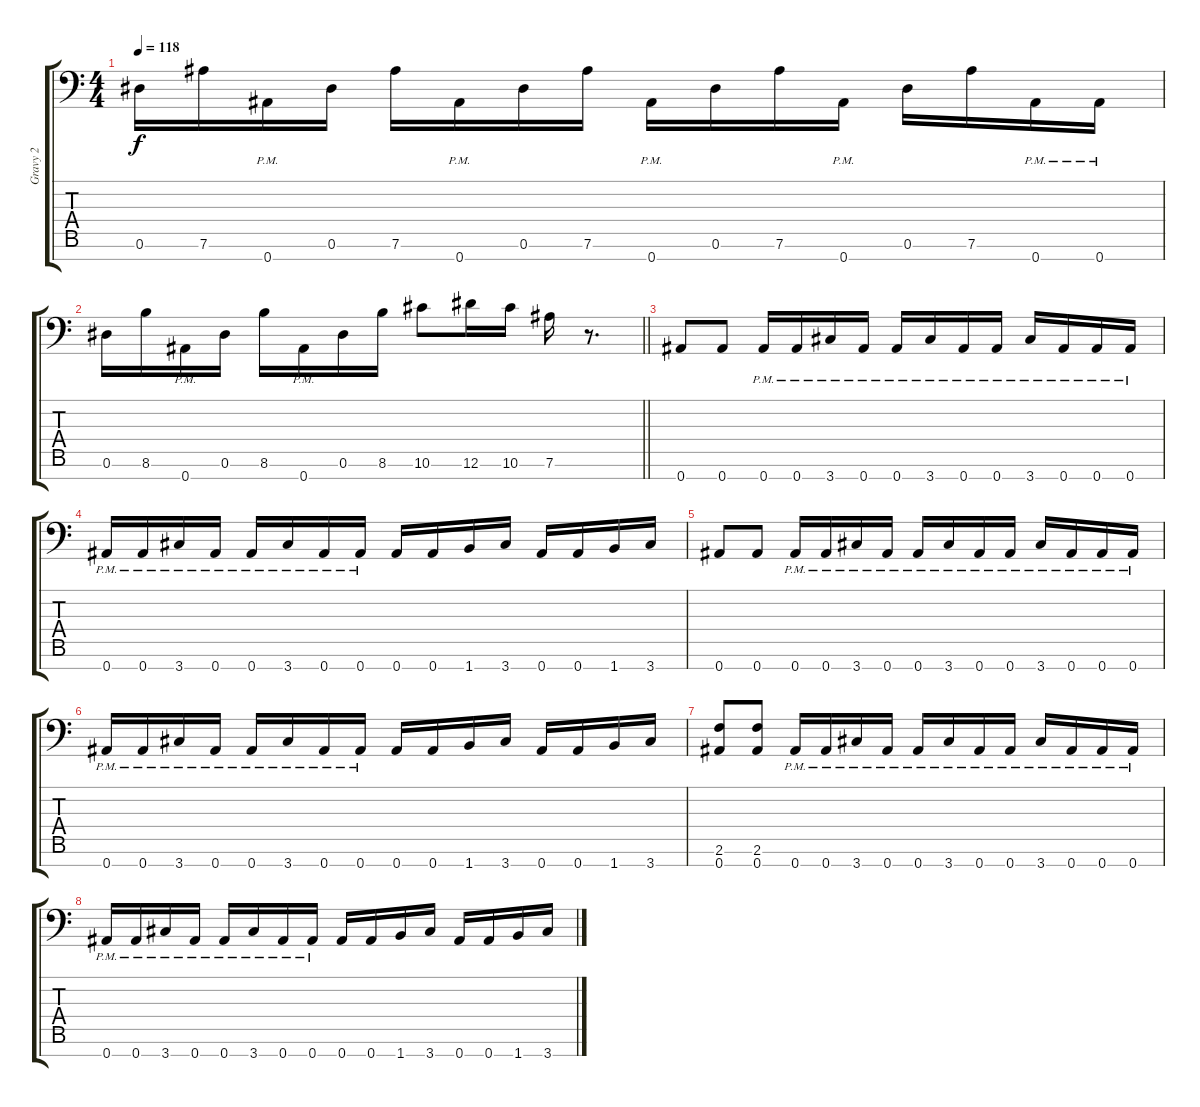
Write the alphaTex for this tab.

\track ("Gravy 2" "Gravy 2") {instrument distortionguitar}
\staff {score tabs}
\tuning (Eb4 Bb3 Gb3 Db3 Ab2 Eb2 Bb1) {hide}
\ts (4 4)
\tempo 118
\clef f4
\ks c
0.6.16{dy f} 7.6.16 0.7{pm}.16 0.6.16 7.6.16 0.7{pm}.16 0.6.16 7.6.16 0.7{pm}.16 0.6.16 7.6.16 0.7{pm}.16 0.6.16 7.6.16 0.7{pm}.16 0.7{pm}.16 |
\barLineRight lightlight
0.6.16 8.6.16 0.7{pm}.16 0.6.16 8.6.16 0.7{pm}.16 0.6.16 8.6.16 10.6.8 12.6.16 10.6.16 7.6.16 r.8{d} |
0.7.8 0.7.8 0.7{pm}.16 0.7{pm}.16 3.7{pm}.16 0.7{pm}.16 0.7{pm}.16 3.7{pm}.16 0.7{pm}.16 0.7{pm}.16 3.7{pm}.16 0.7{pm}.16 0.7{pm}.16 0.7{pm}.16 |
0.7{pm}.16 0.7{pm}.16 3.7{pm}.16 0.7{pm}.16 0.7{pm}.16 3.7{pm}.16 0.7{pm}.16 0.7{pm}.16 0.7.16 0.7.16 1.7.16 3.7.16 0.7.16 0.7.16 1.7.16 3.7.16 |
0.7.8 0.7.8 0.7{pm}.16 0.7{pm}.16 3.7{pm}.16 0.7{pm}.16 0.7{pm}.16 3.7{pm}.16 0.7{pm}.16 0.7{pm}.16 3.7{pm}.16 0.7{pm}.16 0.7{pm}.16 0.7{pm}.16 |
0.7{pm}.16 0.7{pm}.16 3.7{pm}.16 0.7{pm}.16 0.7{pm}.16 3.7{pm}.16 0.7{pm}.16 0.7{pm}.16 0.7.16 0.7.16 1.7.16 3.7.16 0.7.16 0.7.16 1.7.16 3.7.16 |
(2.6 0.7).8 (2.6 0.7).8 0.7{pm}.16 0.7{pm}.16 3.7{pm}.16 0.7{pm}.16 0.7{pm}.16 3.7{pm}.16 0.7{pm}.16 0.7{pm}.16 3.7{pm}.16 0.7{pm}.16 0.7{pm}.16 0.7{pm}.16 |
0.7{pm}.16 0.7{pm}.16 3.7{pm}.16 0.7{pm}.16 0.7{pm}.16 3.7{pm}.16 0.7{pm}.16 0.7{pm}.16 0.7.16 0.7.16 1.7.16 3.7.16 0.7.16 0.7.16 1.7.16 3.7.16
